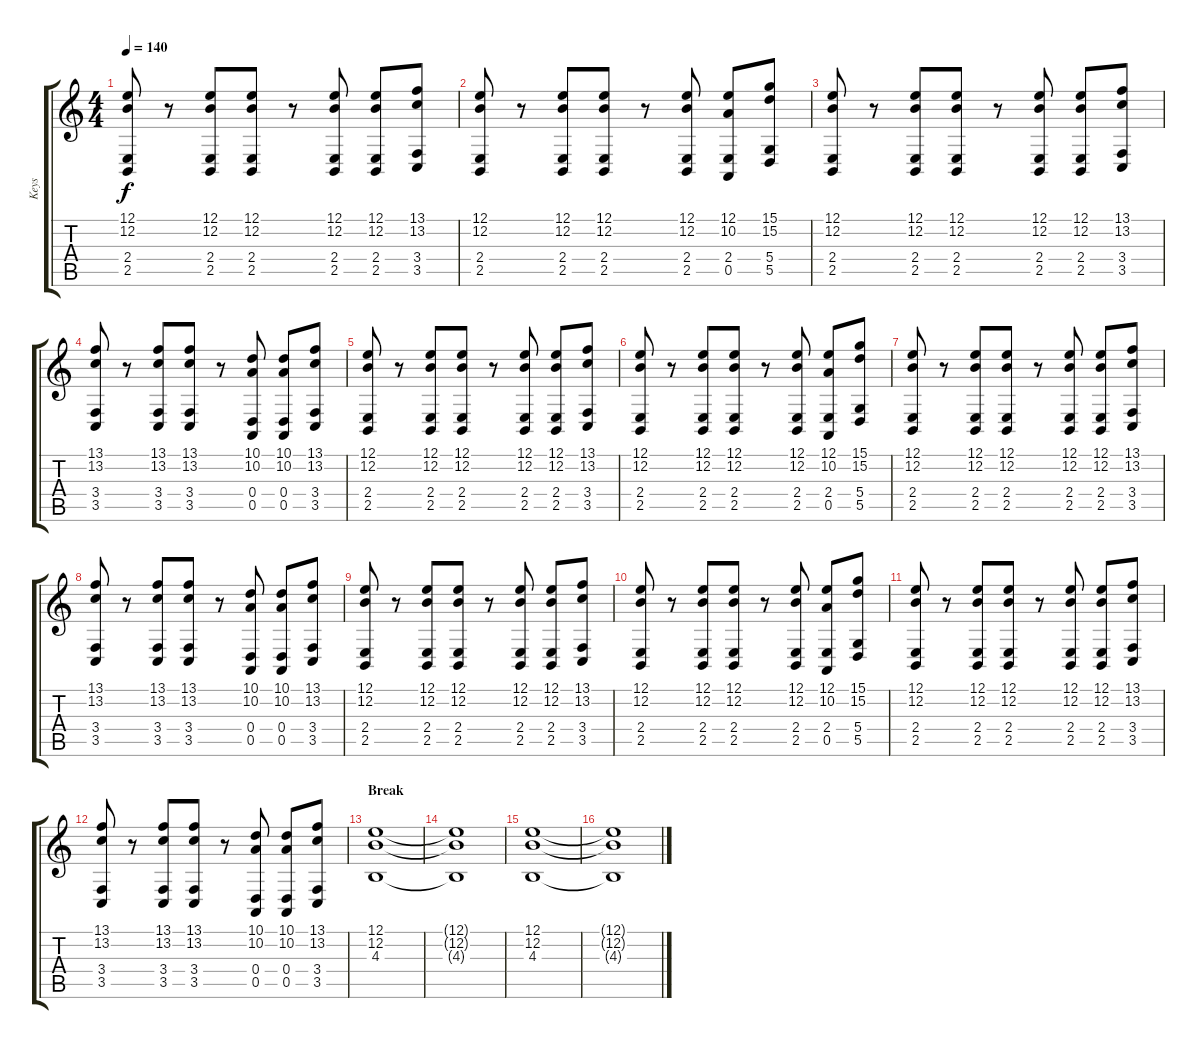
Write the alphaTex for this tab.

\track ("Keys" "Keys") {instrument stringensemble1}
\staff {score tabs}
\tuning (E4 B3 G3 D3 A2 E2) {hide}
\ts (4 4)
\tempo 140
\clef g2
\ks c
(12.1 12.2 2.4 2.5).8{dy f} r.8 (12.1 12.2 2.4 2.5).8 (12.1 12.2 2.4 2.5).8 r.8 (12.1 12.2 2.4 2.5).8 (12.1 12.2 2.4 2.5).8 (13.1 13.2 3.4 3.5).8 |
(12.1 12.2 2.4 2.5).8 r.8 (12.1 12.2 2.4 2.5).8 (12.1 12.2 2.4 2.5).8 r.8 (12.1 12.2 2.4 2.5).8 (12.1 10.2 2.4 0.5).8 (15.1 15.2 5.4 5.5).8 |
(12.1 12.2 2.4 2.5).8 r.8 (12.1 12.2 2.4 2.5).8 (12.1 12.2 2.4 2.5).8 r.8 (12.1 12.2 2.4 2.5).8 (12.1 12.2 2.4 2.5).8 (13.1 13.2 3.4 3.5).8 |
(13.1 13.2 3.4 3.5).8 r.8 (13.1 13.2 3.4 3.5).8 (13.1 13.2 3.4 3.5).8 r.8 (10.1 10.2 0.4 0.5).8 (10.1 10.2 0.4 0.5).8 (13.1 13.2 3.4 3.5).8 |
(12.1 12.2 2.4 2.5).8 r.8 (12.1 12.2 2.4 2.5).8 (12.1 12.2 2.4 2.5).8 r.8 (12.1 12.2 2.4 2.5).8 (12.1 12.2 2.4 2.5).8 (13.1 13.2 3.4 3.5).8 |
(12.1 12.2 2.4 2.5).8 r.8 (12.1 12.2 2.4 2.5).8 (12.1 12.2 2.4 2.5).8 r.8 (12.1 12.2 2.4 2.5).8 (12.1 10.2 2.4 0.5).8 (15.1 15.2 5.4 5.5).8 |
(12.1 12.2 2.4 2.5).8 r.8 (12.1 12.2 2.4 2.5).8 (12.1 12.2 2.4 2.5).8 r.8 (12.1 12.2 2.4 2.5).8 (12.1 12.2 2.4 2.5).8 (13.1 13.2 3.4 3.5).8 |
(13.1 13.2 3.4 3.5).8 r.8 (13.1 13.2 3.4 3.5).8 (13.1 13.2 3.4 3.5).8 r.8 (10.1 10.2 0.4 0.5).8 (10.1 10.2 0.4 0.5).8 (13.1 13.2 3.4 3.5).8 |
(12.1 12.2 2.4 2.5).8 r.8 (12.1 12.2 2.4 2.5).8 (12.1 12.2 2.4 2.5).8 r.8 (12.1 12.2 2.4 2.5).8 (12.1 12.2 2.4 2.5).8 (13.1 13.2 3.4 3.5).8 |
(12.1 12.2 2.4 2.5).8 r.8 (12.1 12.2 2.4 2.5).8 (12.1 12.2 2.4 2.5).8 r.8 (12.1 12.2 2.4 2.5).8 (12.1 10.2 2.4 0.5).8 (15.1 15.2 5.4 5.5).8 |
(12.1 12.2 2.4 2.5).8 r.8 (12.1 12.2 2.4 2.5).8 (12.1 12.2 2.4 2.5).8 r.8 (12.1 12.2 2.4 2.5).8 (12.1 12.2 2.4 2.5).8 (13.1 13.2 3.4 3.5).8 |
(13.1 13.2 3.4 3.5).8 r.8 (13.1 13.2 3.4 3.5).8 (13.1 13.2 3.4 3.5).8 r.8 (10.1 10.2 0.4 0.5).8 (10.1 10.2 0.4 0.5).8 (13.1 13.2 3.4 3.5).8 |
\section ("" "Break")
(12.1 12.2 4.3).1 |
(12.1{t} 12.2{t} 4.3{t}).1 |
(12.1 12.2 4.3).1 |
(12.1{t} 12.2{t} 4.3{t}).1
